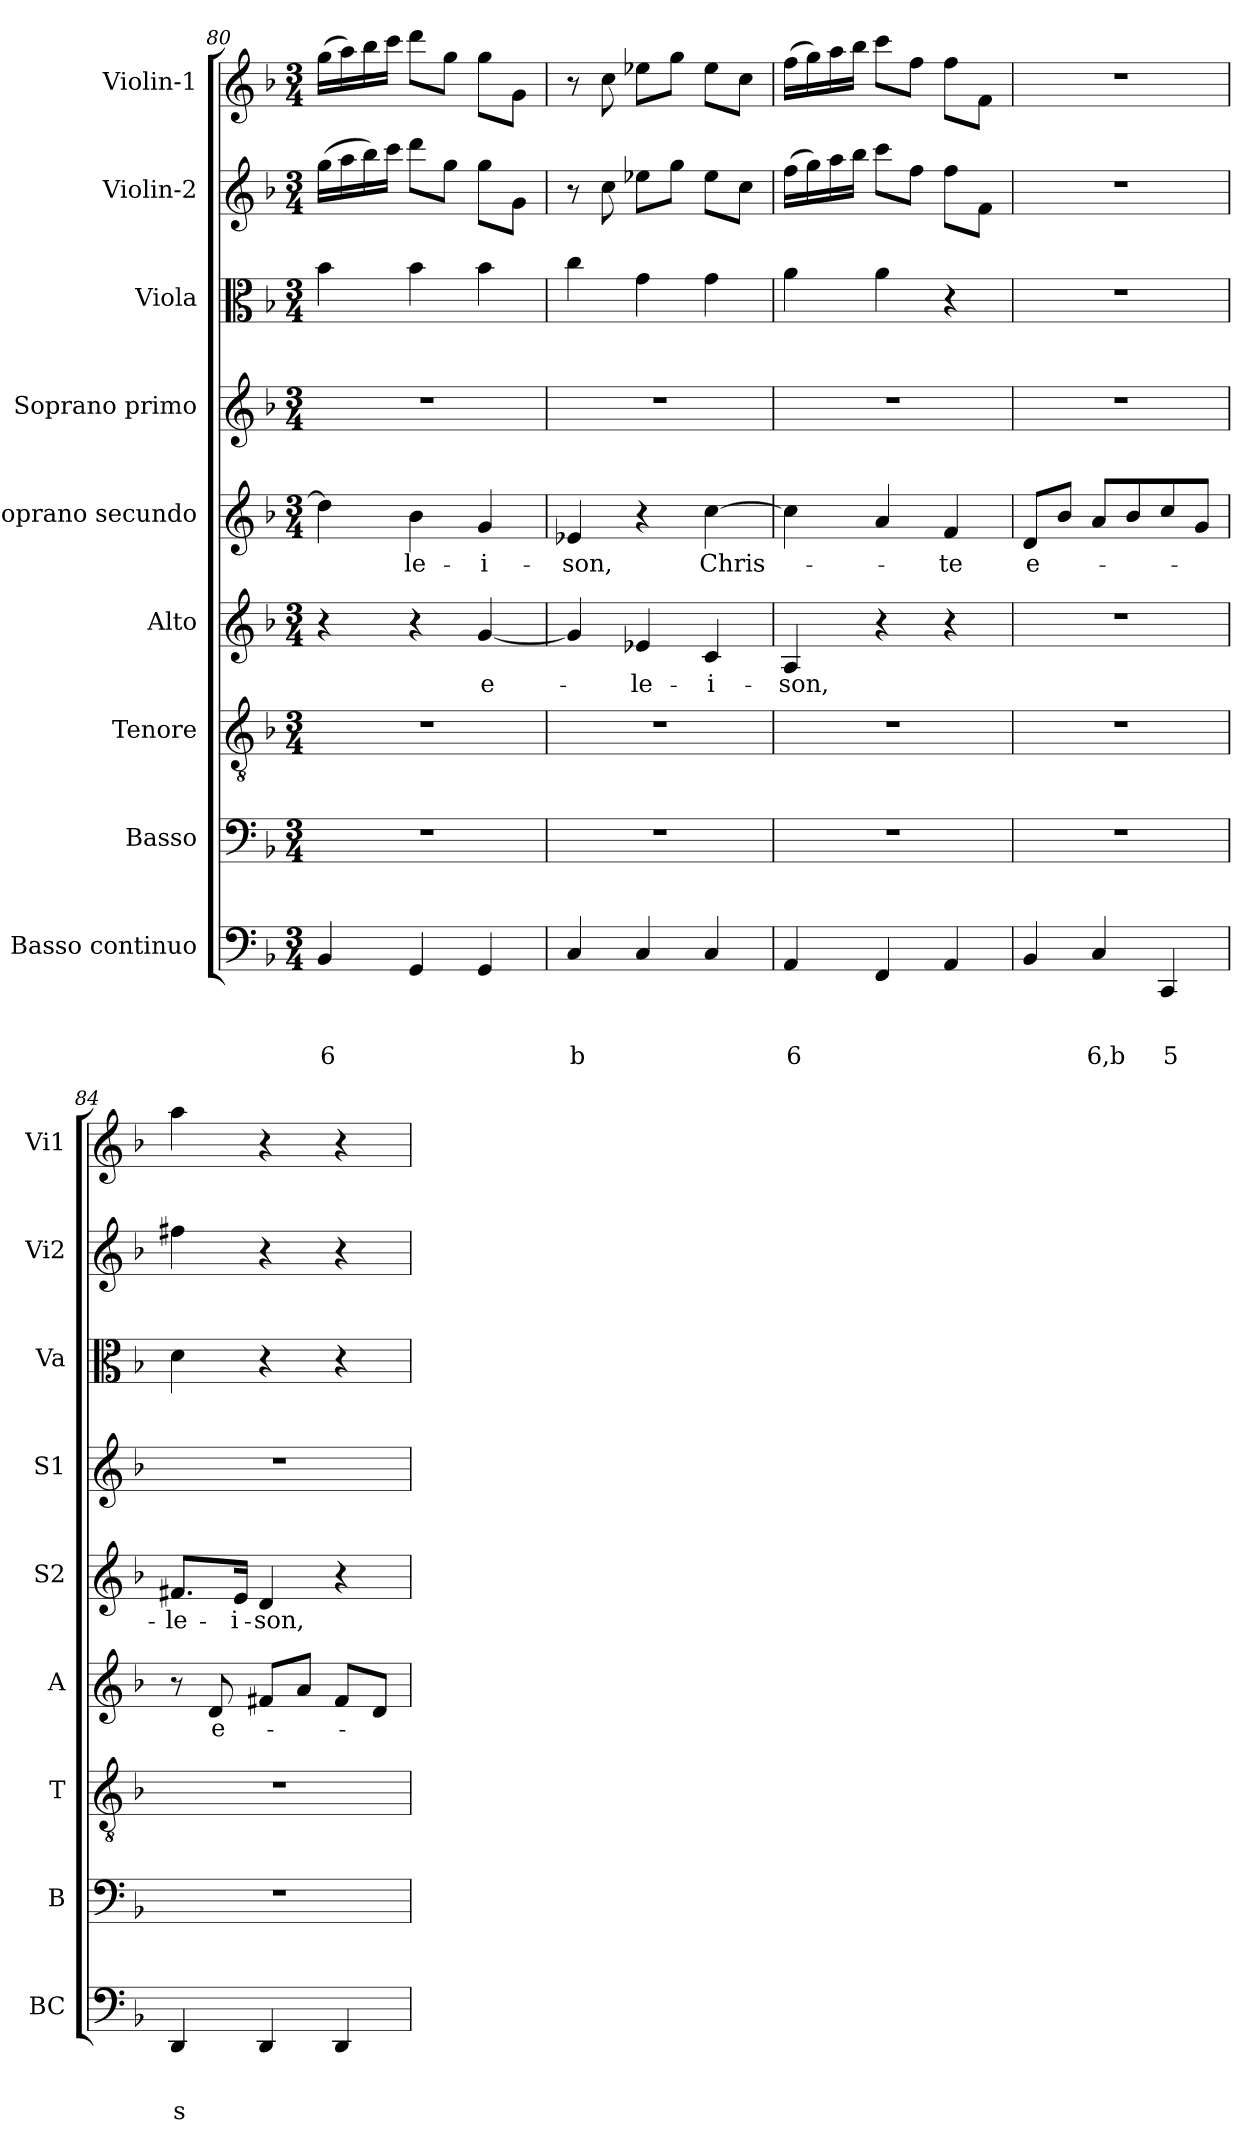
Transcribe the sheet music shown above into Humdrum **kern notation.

**kern	**text	**text	**text	**kern	**kern	**kern	**text	**kern	**text	**kern	**kern	**kern	**kern
*part9	*part9	*part9	*part9	*part8	*part7	*part6	*part6	*part5	*part5	*part4	*part3	*part2	*part1
*staff9	*staff9	*staff9	*staff9	*staff8	*staff7	*staff6	*staff6	*staff5	*staff5	*staff4	*staff3	*staff2	*staff1
*I"Basso continuo	*	*	*	*I"Basso	*I"Tenore	*I"Alto	*	*I"Soprano secundo	*	*I"Soprano primo	*I"Viola	*I"Violin-2	*I"Violin-1
*I'BC	*	*	*	*I'B	*I'T	*I'A	*	*I'S2	*	*I'S1	*I'Va	*I'Vi2	*I'Vi1
*clefF4	*	*	*	*clefF4	*clefGv2	*clefG2	*	*clefG2	*	*clefG2	*clefC3	*clefG2	*clefG2
*k[b-]	*	*	*	*k[b-]	*k[b-]	*k[b-]	*	*k[b-]	*	*k[b-]	*k[b-]	*k[b-]	*k[b-]
*F:	*	*	*	*F:	*F:	*F:	*	*F:	*	*F:	*F:	*F:	*F:
*M3/4	*	*	*	*M3/4	*M3/4	*M3/4	*	*M3/4	*	*M3/4	*M3/4	*M3/4	*M3/4
=80	=80	=80	=80	=80	=80	=80	=80	=80	=80	=80	=80	=80	=80
!	!	!	!LO:LY:b	!	!	!	!	!	!	!	!	!	!
4BB-/	.	.	6	2.r	2.r	4r	.	4dd\]	.	2.r	4b-\	(>16gg\LL	(>16gg\LL
.	.	.	.	.	.	.	.	.	.	.	.	16aa\	16aa\)
.	.	.	.	.	.	.	.	.	.	.	.	16bb-\)	16bb-\
.	.	.	.	.	.	.	.	.	.	.	.	16ccc\JJ	16ccc\JJ
!	!	!	!	!	!	!	!	!	!LO:LY:b	!	!	!	!
4GG/	.	.	.	.	.	4r	.	4b-\	-le-	.	4b-\	8ddd\L	8ddd\L
.	.	.	.	.	.	.	.	.	.	.	.	8gg\J	8gg\J
!	!	!	!	!	!	!	!LO:LY:b	!	!LO:LY:b	!	!	!	!
4GG/	.	.	.	.	.	[4g/	e-	4g/	-i-	.	4b-\	8gg\L	8gg\L
.	.	.	.	.	.	.	.	.	.	.	.	8g\J	8g\J
!!LO:PB:g=z
=81	=81	=81	=81	=81	=81	=81	=81	=81	=81	=81	=81	=81	=81
!	!	!	!LO:LY:b	!	!	!	!	!	!LO:LY:b	!	!	!	!
4C/	.	.	b	2.r	2.r	4g/]	.	4e-X/	-son,	2.r	4cc\	8r	8r
.	.	.	.	.	.	.	.	.	.	.	.	8cc\	8cc\
!	!	!	!	!	!	!	!LO:LY:b	!	!	!	!	!	!
4C/	.	.	.	.	.	4e-X/	-le-	4r	.	.	4g\	8ee-X\L	8ee-X\L
.	.	.	.	.	.	.	.	.	.	.	.	8gg\J	8gg\J
!	!	!	!	!	!	!	!LO:LY:b	!	!LO:LY:b	!	!	!	!
4C/	.	.	.	.	.	4c/	-i-	[4cc\	Chris-	.	4g\	8ee-\L	8ee-\L
.	.	.	.	.	.	.	.	.	.	.	.	8cc\J	8cc\J
=82	=82	=82	=82	=82	=82	=82	=82	=82	=82	=82	=82	=82	=82
!	!	!	!LO:LY:b	!	!	!	!LO:LY:b	!	!	!	!	!	!
4AA/	.	.	6	2.r	2.r	4A/	-son,	4cc\]	.	2.r	4a\	(>16ff\LL	(>16ff\LL
.	.	.	.	.	.	.	.	.	.	.	.	16gg\)	16gg\)
.	.	.	.	.	.	.	.	.	.	.	.	16aa\	16aa\
.	.	.	.	.	.	.	.	.	.	.	.	16bb-\JJ	16bb-\JJ
4FF/	.	.	.	.	.	4r	.	4a/	.	.	4a\	8ccc\L	8ccc\L
.	.	.	.	.	.	.	.	.	.	.	.	8ff\J	8ff\J
!	!	!	!	!	!	!	!	!	!LO:LY:b	!	!	!	!
4AA/	.	.	.	.	.	4r	.	4f/	-te	.	4r	8ff\L	8ff\L
.	.	.	.	.	.	.	.	.	.	.	.	8f\J	8f\J
=83	=83	=83	=83	=83	=83	=83	=83	=83	=83	=83	=83	=83	=83
!	!	!	!	!	!	!	!	!	!LO:LY:b	!	!	!	!
4BB-/	.	.	.	2.r	2.r	2.r	.	8d/L	e-	2.r	2.r	2.r	2.r
.	.	.	.	.	.	.	.	8b-/J	.	.	.	.	.
!	!	!	!LO:LY:b	!	!	!	!	!	!	!	!	!	!
4C/	.	.	6,b	.	.	.	.	8a/L	.	.	.	.	.
.	.	.	.	.	.	.	.	8b-/	.	.	.	.	.
!	!	!	!LO:LY:b	!	!	!	!	!	!	!	!	!	!
4CC/	.	.	5	.	.	.	.	8cc/	.	.	.	.	.
.	.	.	.	.	.	.	.	8g/J	.	.	.	.	.
=84	=84	=84	=84	=84	=84	=84	=84	=84	=84	=84	=84	=84	=84
!	!	!	!LO:LY:b	!	!	!	!	!	!LO:LY:b	!	!	!	!
4DD/	.	.	s	2.r	2.r	8r	.	8.f#X/L	-le-	2.r	4d\	4ff#X\	4aa\
!	!	!	!	!	!	!	!LO:LY:b	!	!	!	!	!	!
.	.	.	.	.	.	8d/	e-	.	.	.	.	.	.
!	!	!	!	!	!	!	!	!	!LO:LY:b	!	!	!	!
.	.	.	.	.	.	.	.	16e/Jk	-i-	.	.	.	.
!	!	!	!	!	!	!	!	!	!LO:LY:b	!	!	!	!
4DD/	.	.	.	.	.	8f#X/L	.	4d/	-son,	.	4r	4r	4r
.	.	.	.	.	.	8a/J	.	.	.	.	.	.	.
4DD/	.	.	.	.	.	8f#/L	.	4r	.	.	4r	4r	4r
.	.	.	.	.	.	8d/J	.	.	.	.	.	.	.
=	=	=	=	=	=	=	=	=	=	=	=	=	=
*-	*-	*-	*-	*-	*-	*-	*-	*-	*-	*-	*-	*-	*-
